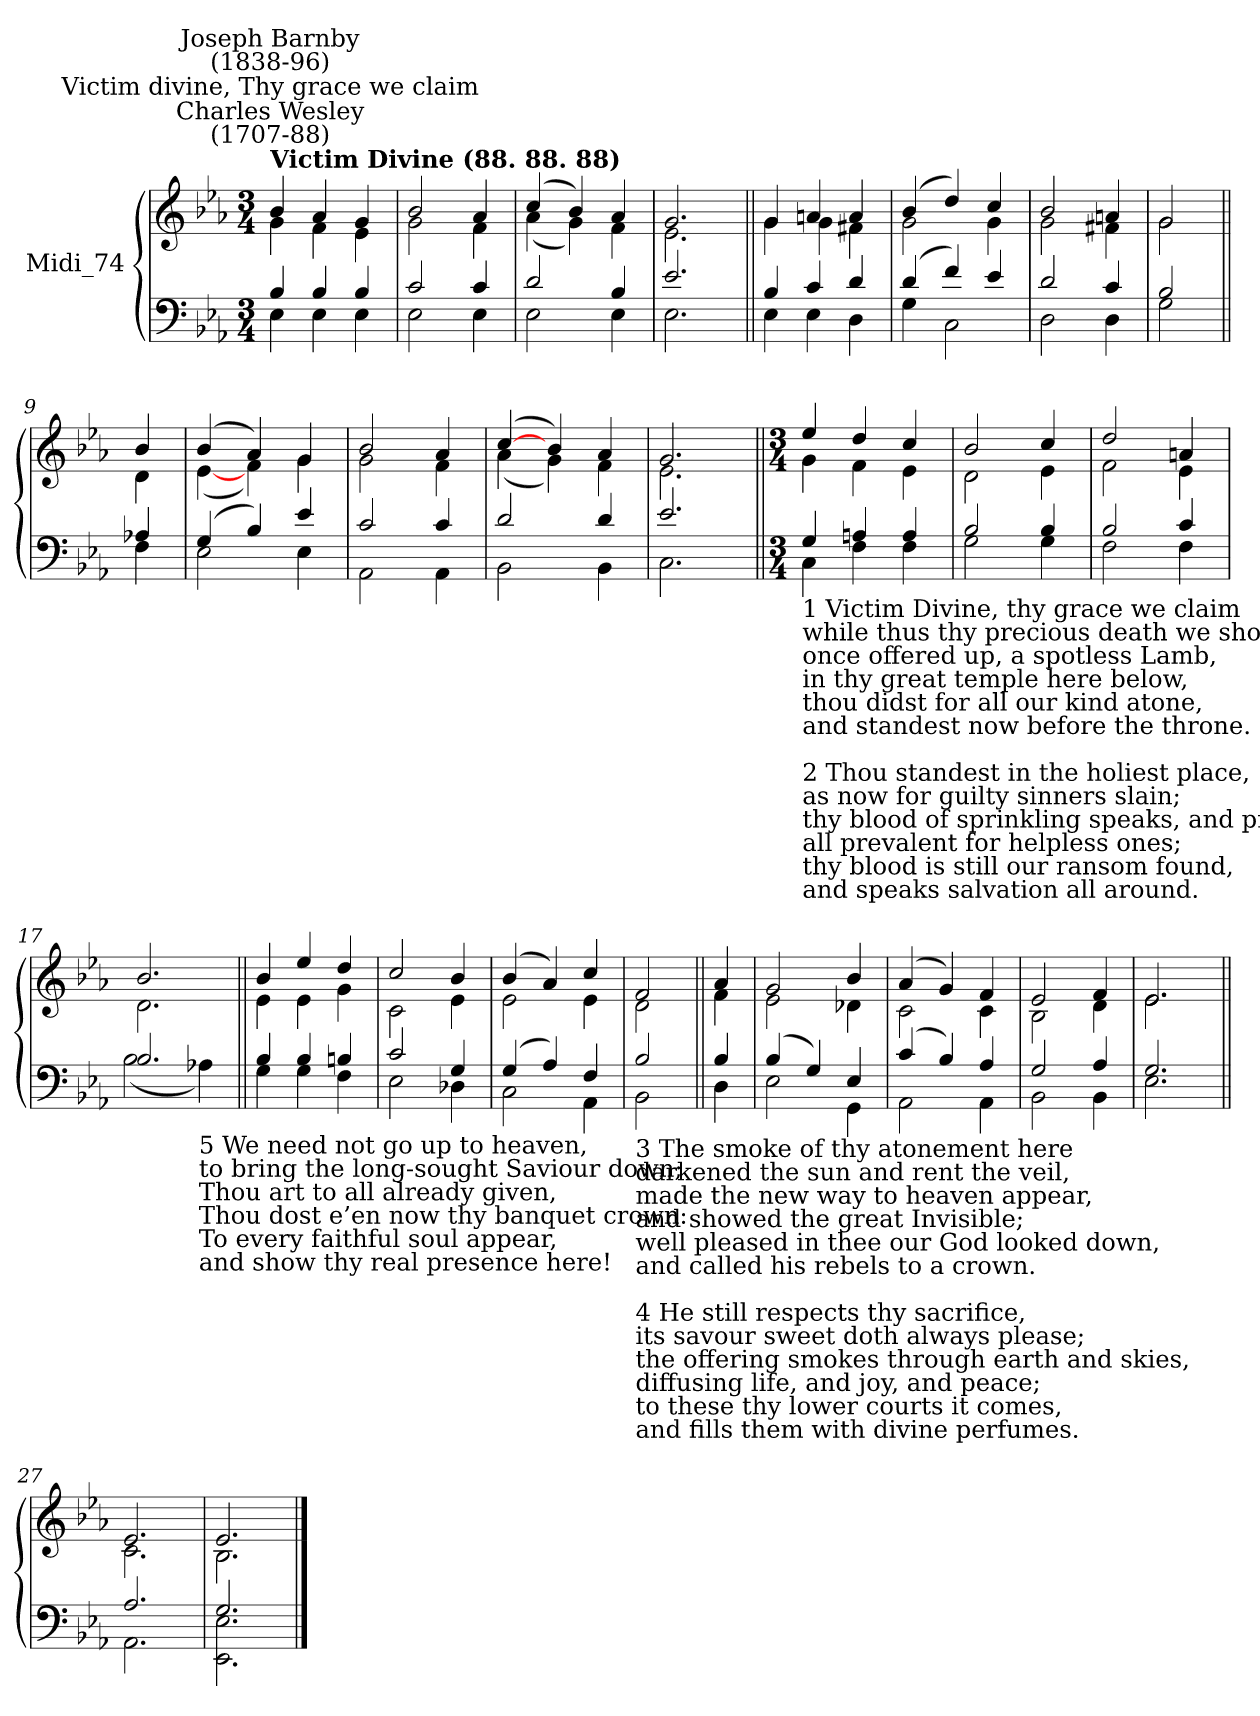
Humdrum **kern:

**kern	**kern
*part2	*part1
*staff2	*staff1
*I"Midi_74	*I"Midi_74
*clefF4	*clefG2
*k[b-e-a-]	*k[b-e-a-]
*E-:	*E-:
*M3/4	*M3/4
=1	=1
*^	*^
!	!	!LO:TX:a:B:t=Victim Divine (88. 88. 88)	!
!	!	!LO:TX:a:cj:t=Charles Wesley\n(1707-88)	!
!	!	!LO:TX:a:cj:t=Victim divine, Thy grace we claim	!
!	!	!LO:TX:a:cj:t=Joseph Barnby\n(1838-96)	!
4B-/	4E-\	4b-/	4g\
4B-/	4E-\	4a-/	4f\
4B-/	4E-\	4g/	4e-\
=2	=2	=2	=2
2c/	2E-\	2b-/	2g\
4c/	4E-\	4a-/	4f\
=3	=3	=3	=3
2d/	2E-\	(>4cc/	(<4a-\
.	.	4b-/)	4g\)
4B-/	4E-\	4a-/	4f\
=4	=4	=4	=4
2.e-/	2.E-\	2.g/	2.e-\
=5||	=5||	=5||	=5||
4B-/	4E-\	4g/	4g\
4c/	4E-\	4an/	4g\
4d/	4D\	4a/	4f#X\
=6	=6	=6	=6
(>4d/	4G\	(>4b-/	2g\
4f/)	2C\	4dd/)	.
4e-/	.	4cc/	4g\
=7	=7	=7	=7
2d/	2D\	2b-/	2g\
4c/	4D\	4an/	4f#X\
=8	=8	=8	=8
2B-/	2G\	2g/	2g\
=9||	=9||	=9||	=9||
4A-X/	4F\	4b-/	4d\
=10	=10	=10	=10
(>4G/	2E-\	(>4b-/	(<[4e-\
4B-/)	.	4a-/)	4f\)
4e-/	4E-\	4g/	4g\
=11	=11	=11	=11
2c/	2AA-\	2b-/	2g\
4c/	4AA-\	4a-/	4f\
=12	=12	=12	=12
2d/	2BB-\	(>[4cc/	(<4a-\
.	.	4b-/)	4g\)
4d/	4BB-\	4a-/	4f\
=13	=13	=13	=13
2.e-/	2.C\	2.g/	2.e-\
!!LO:LB:g=z	!!
=14||	=14||	=14||	=14||
*M3/4	*	*M3/4	*
!LO:TX:b:t=1 Victim Divine, thy grace we claim\nwhile thus thy precious death we show&colon;\nonce offered up, a spotless Lamb,\nin thy great temple here below,\nthou didst for all our kind atone,\nand standest now before the throne.\n\n2 Thou standest in the holiest place,\nas now for guilty sinners slain;\nthy blood of sprinkling speaks, and prays,\nall prevalent for helpless ones;\nthy blood is still our ransom found,\nand speaks salvation all around.	!	!	!
4G/	4C\	4ee-/	4g\
4An/	4F\	4dd/	4f\
4A/	4F\	4cc/	4e-\
=15	=15	=15	=15
2B-/	2G\	2b-/	2d\
4B-/	4G\	4cc/	4e-\
=16	=16	=16	=16
2B-/	2F\	2dd/	2f\
4c/	4F\	4an/	4e-\
=17	=17	=17	=17
2.B-/	(<2B-\	2.b-/	2.d\
!	!LO:TX:b:t=5 We need not go up to heaven,\nto bring the long-sought Saviour down;\nThou art to all already given,\nThou dost e’en now thy banquet crown&colon;\nTo every faithful soul appear,\nand show thy real presence here!	!	!
.	4A-X\)	.	.
=18||	=18||	=18||	=18||
4B-/	4G\	4b-/	4e-\
4B-/	4G\	4ee-/	4e-\
4Bn/	4F\	4dd/	4g\
=19	=19	=19	=19
2c/	2E-\	2cc/	2c\
4G/	4D-X\	4b-/	4e-\
=20	=20	=20	=20
(>4G/	2C\	(>4b-/	2e-\
4A-/)	.	4a-/)	.
4F/	4AA-\	4cc/	4e-\
=21	=21	=21	=21
!LO:TX:b:t=3 The smoke of thy atonement here\ndarkened the sun and rent the veil,\nmade the new way to heaven appear,\nand showed the great Invisible;\nwell pleased in thee our God looked down,\nand called his rebels to a crown.\n\n4 He still respects thy sacrifice,\nits savour sweet doth always please;\nthe offering smokes through earth and skies,\ndiffusing life, and joy, and peace;\nto these thy lower courts it comes,\nand fills them with divine perfumes.	!	!	!
2B-/	2BB-\	2f/	2d\
=22||	=22||	=22||	=22||
4B-/	4D\	4a-/	4f\
=23	=23	=23	=23
(>4B-/	2E-\	2g/	2e-\
4G/)	.	.	.
4E-/	4GG\	4b-/	4d-X\
=24	=24	=24	=24
(>4c/	2AA-\	(>4a-/	2c\
4B-/)	.	4g/)	.
4A-/	4AA-\	4f/	4c\
=25	=25	=25	=25
2G/	2BB-\	2e-/	2B-\
4A-/	4BB-\	4f/	4d\
=26	=26	=26	=26
2.G/	2.E-\	2.e-/	2.e-\
=27||	=27||	=27||	=27||
2.A-/	2.AA-\	2.e-/	2.c\
=28	=28	=28	=28
2.G/	2.EE-\ 2.E-\	2.e-/	2.B-\
*v	*v	*	*
*	*v	*v
==	==
*-	*-
